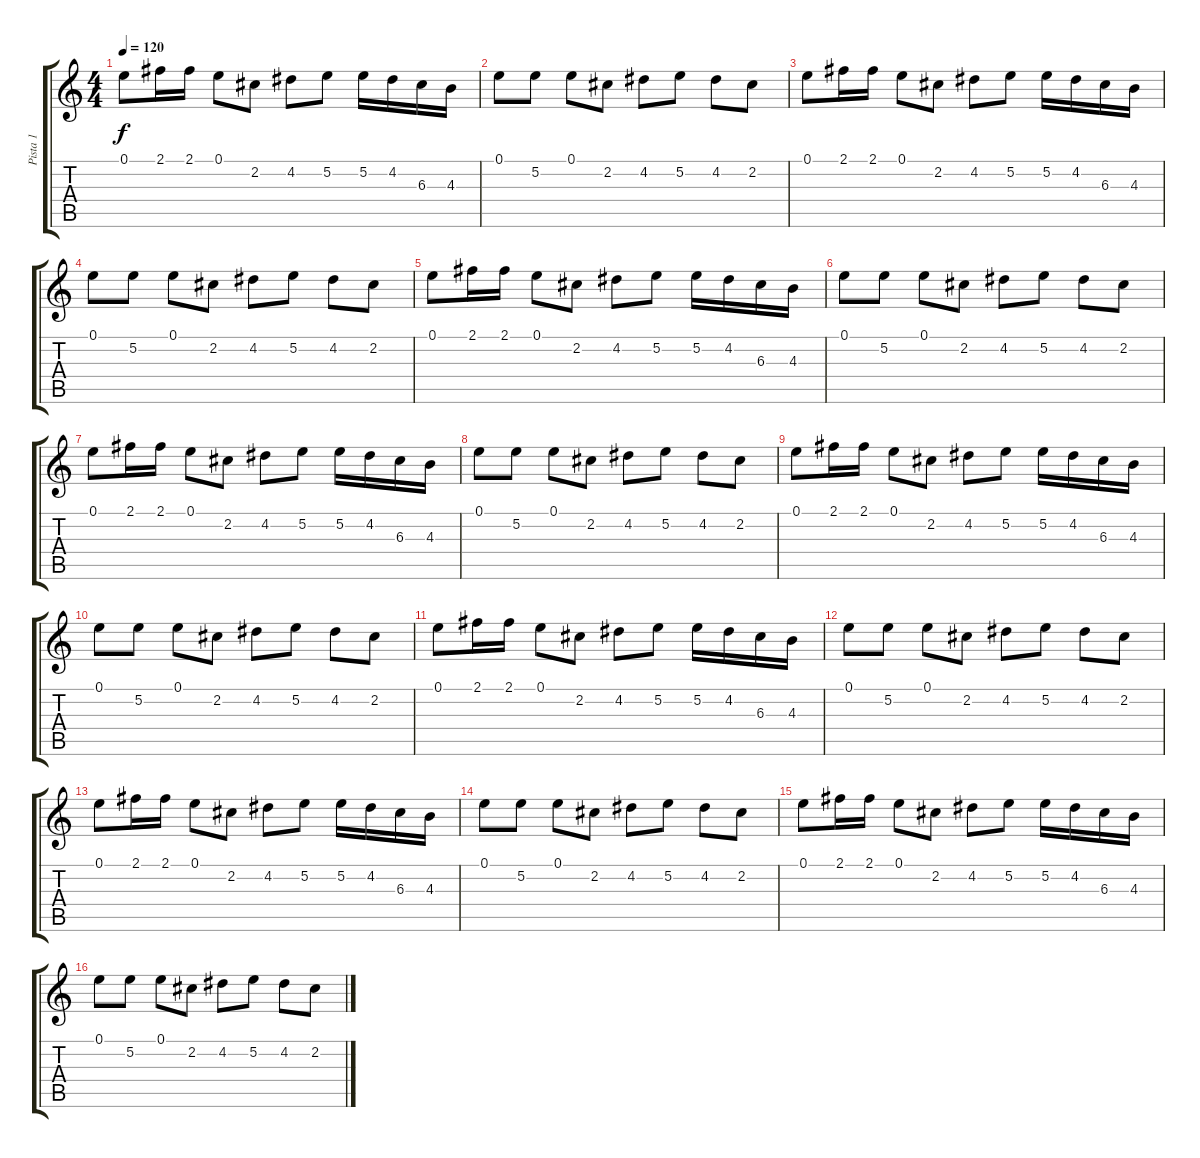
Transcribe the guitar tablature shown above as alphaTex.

\track ("Pista 1" "Pista 1") {instrument electricguitarclean}
\staff {score tabs}
\tuning (E4 B3 G3 D3 A2 E2) {hide}
\ts (4 4)
\tempo 120
\clef g2
\ks c
0.1.8{dy f} 2.1.16 2.1.16 0.1.8 2.2.8 4.2.8 5.2.8 5.2.16 4.2.16 6.3.16 4.3.16 |
0.1.8 5.2.8 0.1.8 2.2.8 4.2.8 5.2.8 4.2.8 2.2.8 |
0.1.8 2.1.16 2.1.16 0.1.8 2.2.8 4.2.8 5.2.8 5.2.16 4.2.16 6.3.16 4.3.16 |
0.1.8 5.2.8 0.1.8 2.2.8 4.2.8 5.2.8 4.2.8 2.2.8 |
0.1.8 2.1.16 2.1.16 0.1.8 2.2.8 4.2.8 5.2.8 5.2.16 4.2.16 6.3.16 4.3.16 |
0.1.8 5.2.8 0.1.8 2.2.8 4.2.8 5.2.8 4.2.8 2.2.8 |
0.1.8 2.1.16 2.1.16 0.1.8 2.2.8 4.2.8 5.2.8 5.2.16 4.2.16 6.3.16 4.3.16 |
0.1.8 5.2.8 0.1.8 2.2.8 4.2.8 5.2.8 4.2.8 2.2.8 |
0.1.8 2.1.16 2.1.16 0.1.8 2.2.8 4.2.8 5.2.8 5.2.16 4.2.16 6.3.16 4.3.16 |
0.1.8 5.2.8 0.1.8 2.2.8 4.2.8 5.2.8 4.2.8 2.2.8 |
0.1.8 2.1.16 2.1.16 0.1.8 2.2.8 4.2.8 5.2.8 5.2.16 4.2.16 6.3.16 4.3.16 |
0.1.8 5.2.8 0.1.8 2.2.8 4.2.8 5.2.8 4.2.8 2.2.8 |
0.1.8 2.1.16 2.1.16 0.1.8 2.2.8 4.2.8 5.2.8 5.2.16 4.2.16 6.3.16 4.3.16 |
0.1.8 5.2.8 0.1.8 2.2.8 4.2.8 5.2.8 4.2.8 2.2.8 |
0.1.8 2.1.16 2.1.16 0.1.8 2.2.8 4.2.8 5.2.8 5.2.16 4.2.16 6.3.16 4.3.16 |
0.1.8 5.2.8 0.1.8 2.2.8 4.2.8 5.2.8 4.2.8 2.2.8
